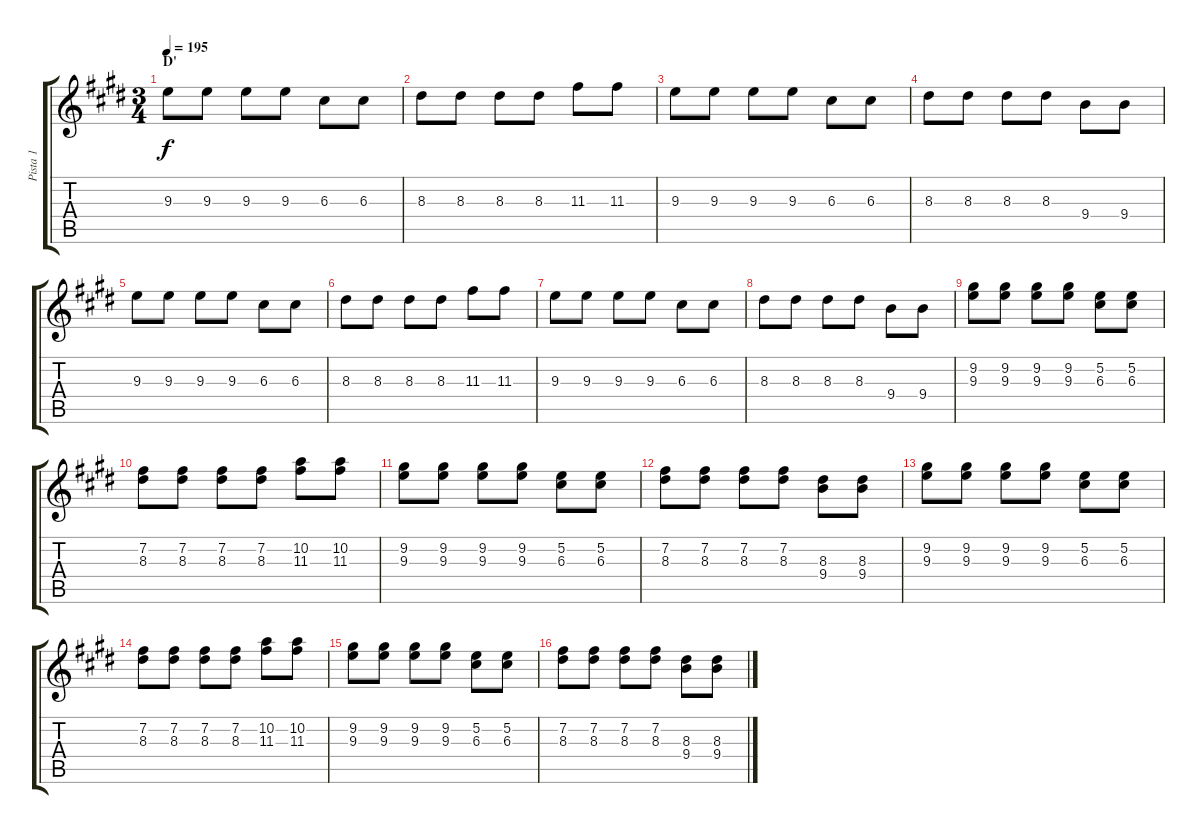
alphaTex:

\track ("Pista 1" "Pista 1") {instrument distortionguitar}
\staff {score tabs}
\tuning (E4 B3 G3 D3 A2 E2) {hide}
\ts (3 4)
\section ("" "D'")
\tempo 195
\clef g2
\ks e
9.3.8{dy f} 9.3.8 9.3.8 9.3.8 6.3.8 6.3.8 |
8.3.8 8.3.8 8.3.8 8.3.8 11.3.8 11.3.8 |
9.3.8 9.3.8 9.3.8 9.3.8 6.3.8 6.3.8 |
8.3.8 8.3.8 8.3.8 8.3.8 9.4.8 9.4.8 |
9.3.8 9.3.8 9.3.8 9.3.8 6.3.8 6.3.8 |
8.3.8 8.3.8 8.3.8 8.3.8 11.3.8 11.3.8 |
9.3.8 9.3.8 9.3.8 9.3.8 6.3.8 6.3.8 |
8.3.8 8.3.8 8.3.8 8.3.8 9.4.8 9.4.8 |
(9.2 9.3).8 (9.2 9.3).8 (9.2 9.3).8 (9.2 9.3).8 (5.2 6.3).8 (5.2 6.3).8 |
(7.2 8.3).8 (7.2 8.3).8 (7.2 8.3).8 (7.2 8.3).8 (10.2 11.3).8 (10.2 11.3).8 |
(9.2 9.3).8 (9.2 9.3).8 (9.2 9.3).8 (9.2 9.3).8 (5.2 6.3).8 (5.2 6.3).8 |
(7.2 8.3).8 (7.2 8.3).8 (7.2 8.3).8 (7.2 8.3).8 (8.3 9.4).8 (8.3 9.4).8 |
(9.2 9.3).8 (9.2 9.3).8 (9.2 9.3).8 (9.2 9.3).8 (5.2 6.3).8 (5.2 6.3).8 |
(7.2 8.3).8 (7.2 8.3).8 (7.2 8.3).8 (7.2 8.3).8 (10.2 11.3).8 (10.2 11.3).8 |
(9.2 9.3).8 (9.2 9.3).8 (9.2 9.3).8 (9.2 9.3).8 (5.2 6.3).8 (5.2 6.3).8 |
(7.2 8.3).8 (7.2 8.3).8 (7.2 8.3).8 (7.2 8.3).8 (8.3 9.4).8 (8.3 9.4).8
